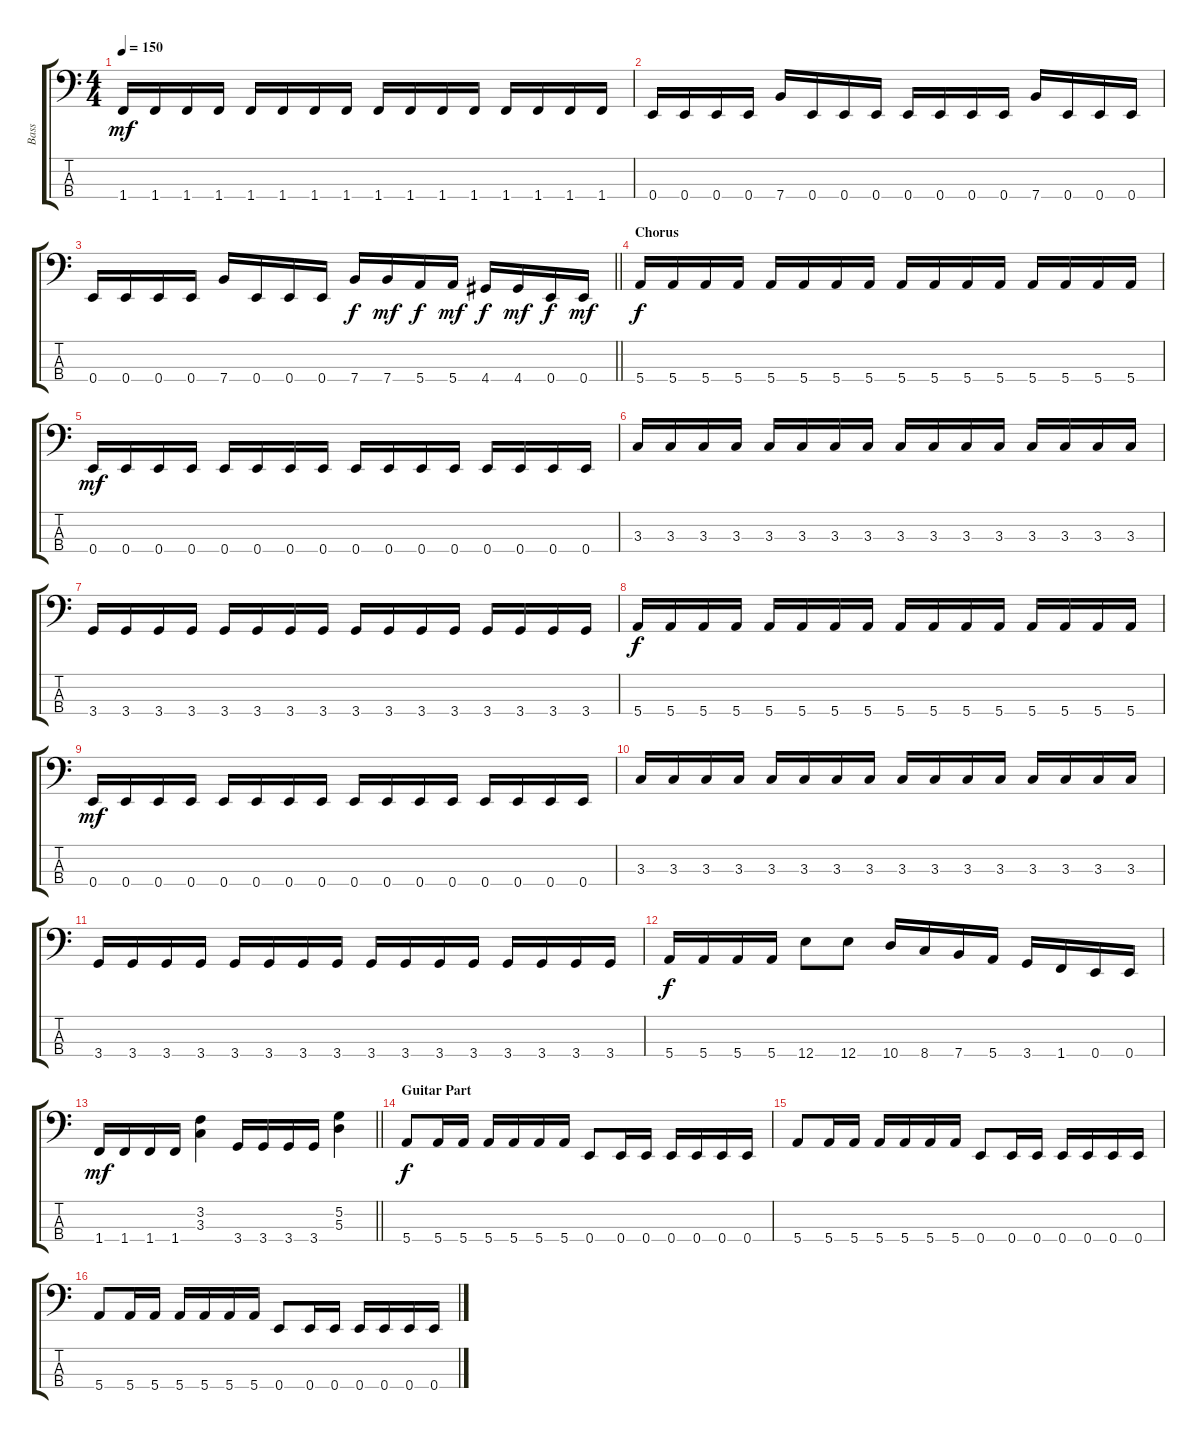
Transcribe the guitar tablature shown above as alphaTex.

\track ("Bass" "Bass") {instrument electricbassfinger}
\staff {score tabs}
\tuning (G2 D2 A1 E1) {hide}
\ts (4 4)
\tempo 150
\clef f4
\ks c
1.4.16{dy mf} 1.4.16 1.4.16 1.4.16 1.4.16 1.4.16 1.4.16 1.4.16 1.4.16 1.4.16 1.4.16 1.4.16 1.4.16 1.4.16 1.4.16 1.4.16 |
0.4.16 0.4.16 0.4.16 0.4.16 7.4.16 0.4.16 0.4.16 0.4.16 0.4.16 0.4.16 0.4.16 0.4.16 7.4.16 0.4.16 0.4.16 0.4.16 |
\barLineRight lightlight
0.4.16 0.4.16 0.4.16 0.4.16 7.4.16 0.4.16 0.4.16 0.4.16 7.4.16{dy f} 7.4.16{dy mf} 5.4.16{dy f} 5.4.16{dy mf} 4.4.16{dy f} 4.4.16{dy mf} 0.4.16{dy f} 0.4.16{dy mf} |
\section ("" "Chorus")
5.4.16{dy f} 5.4.16 5.4.16 5.4.16 5.4.16 5.4.16 5.4.16 5.4.16 5.4.16 5.4.16 5.4.16 5.4.16 5.4.16 5.4.16 5.4.16 5.4.16 |
0.4.16{dy mf} 0.4.16 0.4.16 0.4.16 0.4.16 0.4.16 0.4.16 0.4.16 0.4.16 0.4.16 0.4.16 0.4.16 0.4.16 0.4.16 0.4.16 0.4.16 |
3.3.16 3.3.16 3.3.16 3.3.16 3.3.16 3.3.16 3.3.16 3.3.16 3.3.16 3.3.16 3.3.16 3.3.16 3.3.16 3.3.16 3.3.16 3.3.16 |
3.4.16 3.4.16 3.4.16 3.4.16 3.4.16 3.4.16 3.4.16 3.4.16 3.4.16 3.4.16 3.4.16 3.4.16 3.4.16 3.4.16 3.4.16 3.4.16 |
5.4.16{dy f} 5.4.16 5.4.16 5.4.16 5.4.16 5.4.16 5.4.16 5.4.16 5.4.16 5.4.16 5.4.16 5.4.16 5.4.16 5.4.16 5.4.16 5.4.16 |
0.4.16{dy mf} 0.4.16 0.4.16 0.4.16 0.4.16 0.4.16 0.4.16 0.4.16 0.4.16 0.4.16 0.4.16 0.4.16 0.4.16 0.4.16 0.4.16 0.4.16 |
3.3.16 3.3.16 3.3.16 3.3.16 3.3.16 3.3.16 3.3.16 3.3.16 3.3.16 3.3.16 3.3.16 3.3.16 3.3.16 3.3.16 3.3.16 3.3.16 |
3.4.16 3.4.16 3.4.16 3.4.16 3.4.16 3.4.16 3.4.16 3.4.16 3.4.16 3.4.16 3.4.16 3.4.16 3.4.16 3.4.16 3.4.16 3.4.16 |
5.4.16{dy f} 5.4.16 5.4.16 5.4.16 12.4.8 12.4.8 10.4.16 8.4.16 7.4.16 5.4.16 3.4.16 1.4.16 0.4.16 0.4.16 |
\barLineRight lightlight
1.4.16{dy mf} 1.4.16 1.4.16 1.4.16 (3.2 3.3).4 3.4.16 3.4.16 3.4.16 3.4.16 (5.2 5.3).4 |
\section ("" "Guitar Part")
5.4.8{dy f} 5.4.16 5.4.16 5.4.16 5.4.16 5.4.16 5.4.16 0.4.8 0.4.16 0.4.16 0.4.16 0.4.16 0.4.16 0.4.16 |
5.4.8 5.4.16 5.4.16 5.4.16 5.4.16 5.4.16 5.4.16 0.4.8 0.4.16 0.4.16 0.4.16 0.4.16 0.4.16 0.4.16 |
5.4.8 5.4.16 5.4.16 5.4.16 5.4.16 5.4.16 5.4.16 0.4.8 0.4.16 0.4.16 0.4.16 0.4.16 0.4.16 0.4.16
